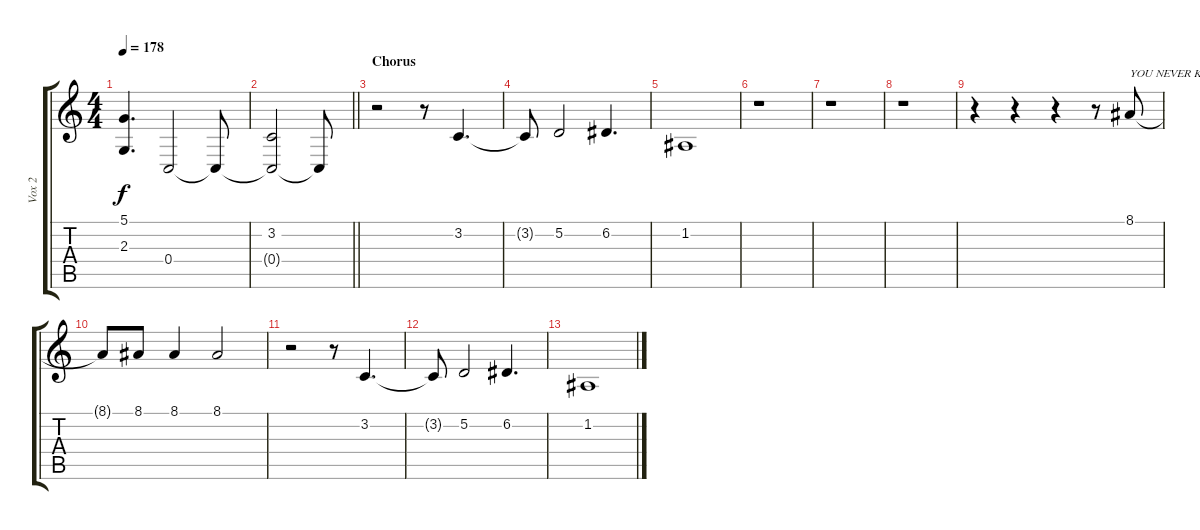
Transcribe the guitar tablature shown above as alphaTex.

\track ("Vox 2" "Vox 2") {instrument clarinet}
\staff {score tabs}
\tuning (D4 A3 F3 C3 G2 C2) {hide}
\ts (4 4)
\tempo 178
\clef g2
\ks c
(5.1 2.3{t}).4{d dy f} 0.4.2 0.4{t}.8 |
\barLineRight lightlight
(3.2 0.4{t}).2 0.4{t}.8 |
\section ("" "Chorus")
r.2 r.8 3.2.4{d} |
3.2{t}.8 5.2.2 6.2.4{d} |
1.2.1 |
r.1 |
r.1 |
r.1 |
r.4 r.4 r.4 r.8 8.1.8{txt "YOU NEVER KNOW!"} |
8.1{t}.8 8.1.8 8.1.4 8.1.2 |
r.2 r.8 3.2.4{d} |
3.2{t}.8 5.2.2 6.2.4{d} |
1.2.1
